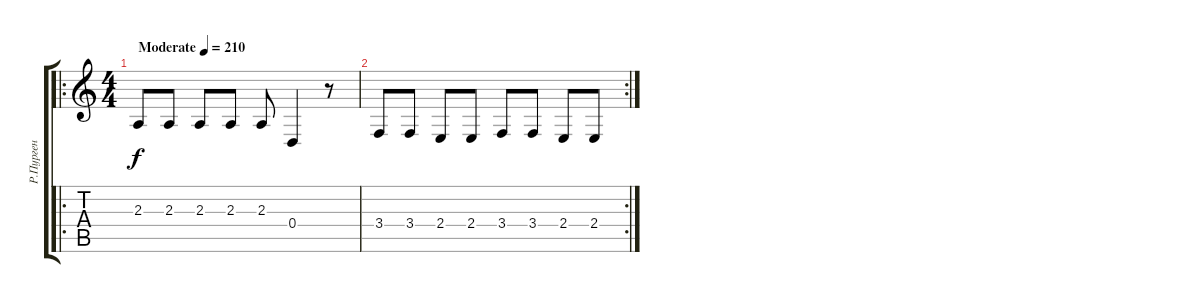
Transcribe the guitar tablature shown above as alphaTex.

\track ("Р.Пурген" "Р.Пурген") {instrument tuba}
\staff {score tabs}
\tuning (E4 B3 G3 D3 A2 E2) {hide}
\ro
\ts (4 4)
\tempo (210 "Moderate")
\clef g2
\ks c
2.3.8{dy f instrument tuba} 2.3.8 2.3.8 2.3.8 2.3.8 0.4.4 r.8 |
\rc 2
3.4.8 3.4.8 2.4.8 2.4.8 3.4.8 3.4.8 2.4.8 2.4.8
